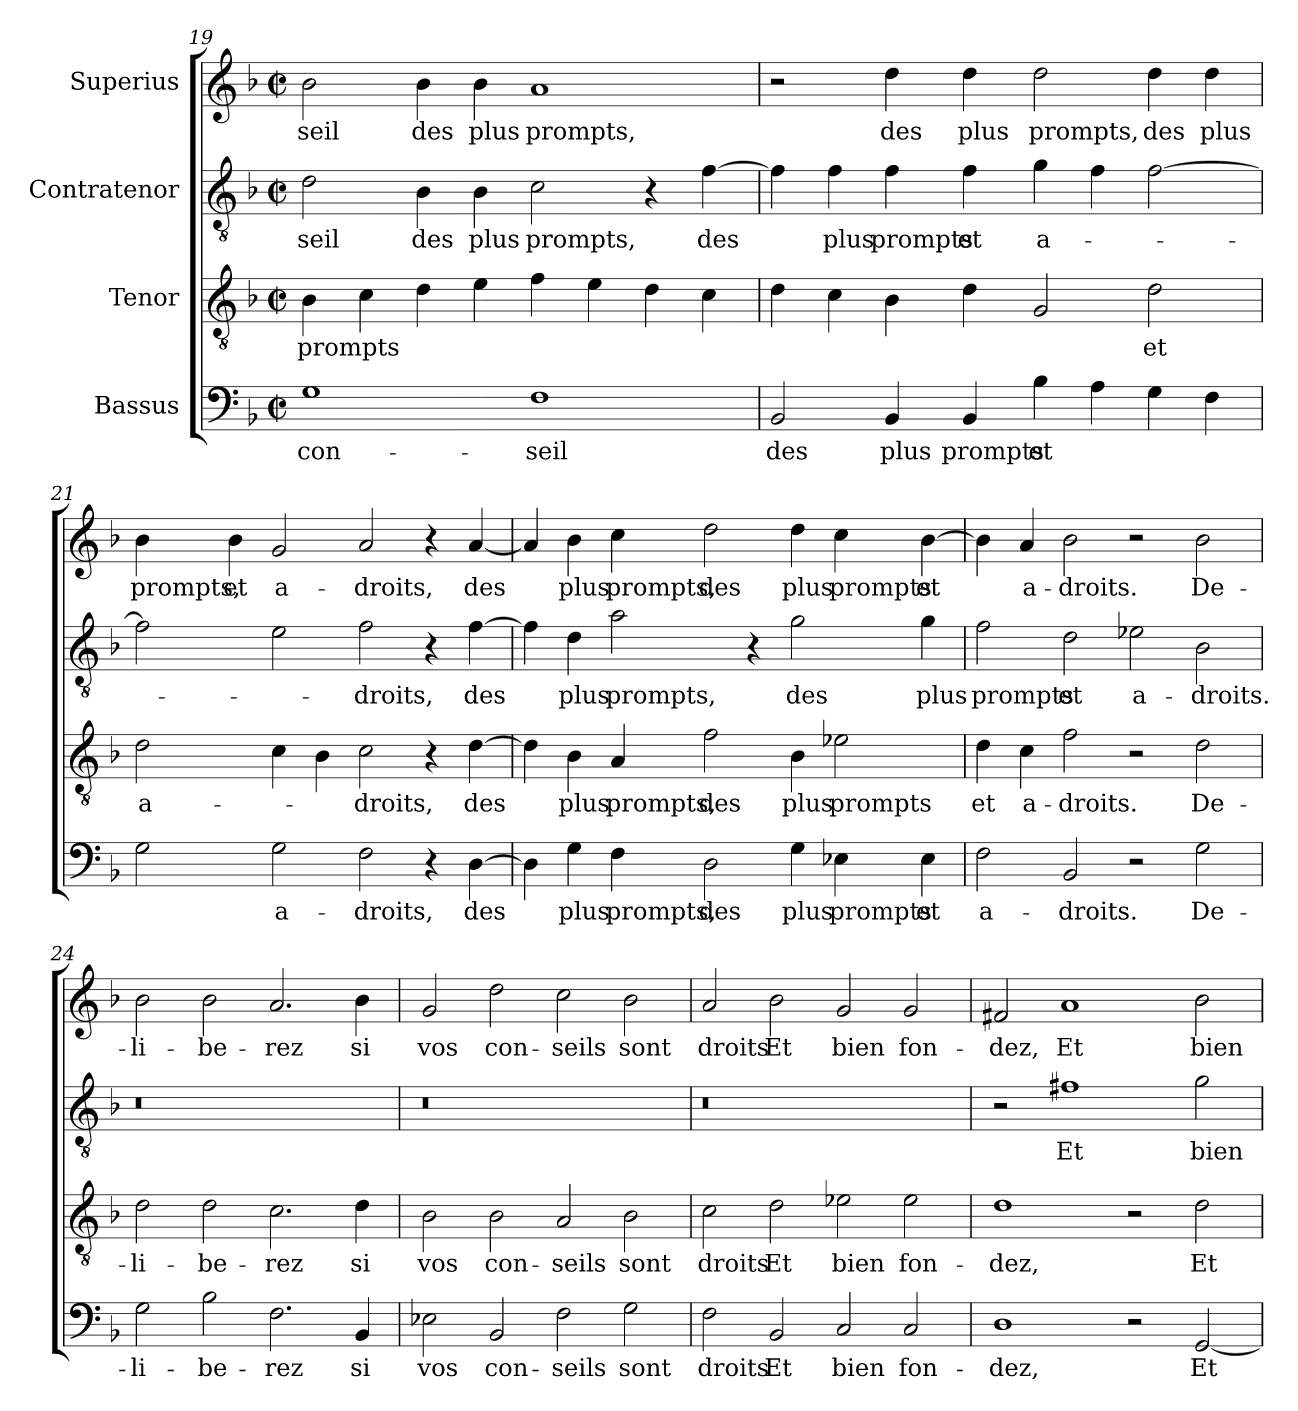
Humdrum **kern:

**kern	**text	**kern	**text	**kern	**text	**kern	**text
*part4	*part4	*part3	*part3	*part2	*part2	*part1	*part1
*staff4	*staff4	*staff3	*staff3	*staff2	*staff2	*staff1	*staff1
*I"Bassus	*	*I"Tenor	*	*I"Contratenor	*	*I"Superius	*
*clefF4	*	*clefGv2	*	*clefGv2	*	*clefG2	*
*k[b-]	*	*k[b-]	*	*k[b-]	*	*k[b-]	*
*F:	*	*F:	*	*F:	*	*F:	*
*M2/2	*	*M2/2	*	*M2/2	*	*M2/2	*
*met(c|)	*	*met(c|)	*	*met(c|)	*	*met(c|)	*
=19	=19	=19	=19	=19	=19	=19	=19
1G\	con-	4B-\	prompts	2d\	-seil	2b-\	-seil
.	.	4c\	.	.	.	.	.
.	.	4d\	.	4B-\	des	4b-\	des
.	.	4e\	.	4B-\	plus	4b-\	plus
1F\	-seil	4f\	.	2c\	prompts,	1a/	prompts,
.	.	4e\	.	.	.	.	.
.	.	4d\	.	4r	.	.	.
.	.	4c\	.	[4f\	des	.	.
=20	=20	=20	=20	=20	=20	=20	=20
2BB-/	des	4d\	.	4f\]	.	2r	.
.	.	4c\	.	4f\	plus	.	.
4BB-/	plus	4B-\	.	4f\	prompts	4dd\	des
4BB-/	prompts	4d\	.	4f\	et	4dd\	plus
4B-\	et	2G/	.	4g\	a-	2dd\	prompts,
4A\	.	.	.	4f\	.	.	.
4G\	.	2d\	et	[2f\	.	4dd\	des
4F\	.	.	.	.	.	4dd\	plus
!!LO:LB:g=z
=21	=21	=21	=21	=21	=21	=21	=21
2G\	.	2d\	a-	2f\]	.	4b-\	prompts,
.	.	.	.	.	.	4b-\	et
2G\	a-	4c\	.	2e\	.	2g/	a-
.	.	4B-\	.	.	.	.	.
2F\	-droits,	2c\	-droits,	2f\	-droits,	2a/	-droits,
4r	.	4r	.	4r	.	4r	.
[4D\	des	[4d\	des	[4f\	des	[4a/	des
=22	=22	=22	=22	=22	=22	=22	=22
4D\]	.	4d\]	.	4f\]	.	4a/]	.
4G\	plus	4B-\	plus	4d\	plus	4b-\	plus
4F\	prompts,	4A/	prompts,	2a\	prompts,	4cc\	prompts,
2D\	des	2f\	des	.	.	2dd\	des
.	.	.	.	4r	.	.	.
4G\	plus	4B-\	plus	2g\	des	4dd\	plus
4E-X\	prompts	2e-X\	prompts	.	.	4cc\	prompts
4E-\	et	.	.	4g\	plus	[4b-\	et
=23	=23	=23	=23	=23	=23	=23	=23
2F\	a-	4d\	et	2f\	prompts	4b-\]	.
.	.	4c\	a-	.	.	4a/	a-
2BB-/	-droits.	2f\	-droits.	2d\	et	2b-\	-droits.
2r	.	2r	.	2e-X\	a-	2r	.
2G\	De-	2d\	De-	2B-\	-droits.	2b-\	De-
=24	=24	=24	=24	=24	=24	=24	=24
!	!	!	!	!LO:N:vis=0	!	!	!
2G\	-li-	2d\	-li-	1r	.	2b-\	-li-
2B-\	-be-	2d\	-be-	.	.	2b-\	-be-
2.F\	-rez	2.c\	-rez	1ryy	.	2.a/	-rez
4BB-/	si	4d\	si	.	.	4b-\	si
!!LO:LB:g=z
=25	=25	=25	=25	=25	=25	=25	=25
!	!	!	!	!LO:N:vis=0	!	!	!
2E-X\	vos	2B-\	vos	1r	.	2g/	vos
2BB-/	con-	2B-\	con-	.	.	2dd\	con-
2F\	-seils	2A/	-seils	1ryy	.	2cc\	-seils
2G\	sont	2B-\	sont	.	.	2b-\	sont
=26	=26	=26	=26	=26	=26	=26	=26
!	!	!	!	!LO:N:vis=0	!	!	!
2F\	droits	2c\	droits	1r	.	2a/	droits
2BB-/	Et	2d\	Et	.	.	2b-\	Et
2C/	bien	2e-X\	bien	1ryy	.	2g/	bien
2C/	fon-	2e-\	fon-	.	.	2g/	fon-
=27	=27	=27	=27	=27	=27	=27	=27
1D\	-dez,	1d\	-dez,	2r	.	2f#X/	-dez,
.	.	.	.	1f#X\	Et	1a/	Et
2r	.	2r	.	.	.	.	.
[2GG/	Et	2d\	Et	2g\	bien	2b-\	bien
=	=	=	=	=	=	=	=
*-	*-	*-	*-	*-	*-	*-	*-
